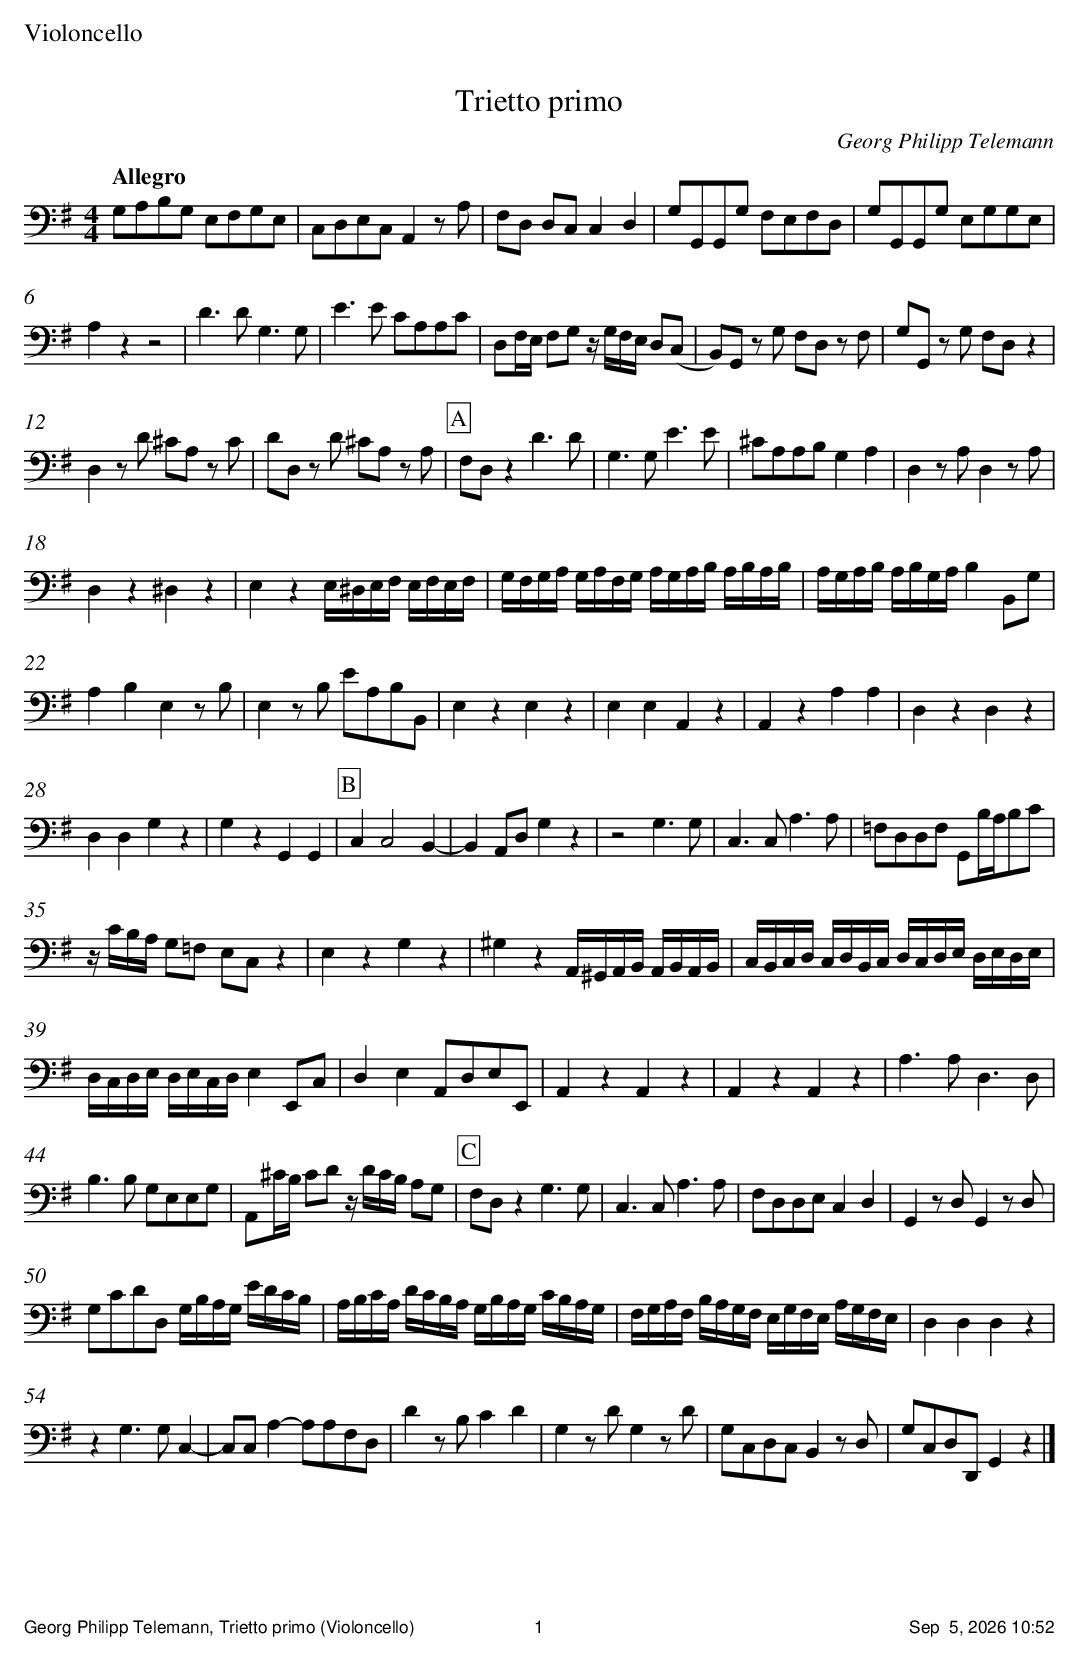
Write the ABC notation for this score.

X:1
%%text Violoncello
T:Trietto primo
C:Georg Philipp Telemann
M:4/4
L:1/8
Q:"Allegro"
K:G clef=bass
G,A,B,G, E,F,G,E, | C,D,E,C, A,,2 z A, | F,D, D,C, C,2 D,2 | G,G,,G,,G, F,E,F,D, | G,G,,G,,G, E,G,G,E, |
A,2 z2 z4 | D3 D G,3 G, | E3 E CA,A,C | D,F,/E,/ F,G, z/ G,/F,/E,/ D,(C, | B,,)G,, z G, F,D, z F, | G,G,, z G, F,D, z2 |
D,2 z D ^CA, z C | DD, z D ^CA, z A, |[P:A] F,D, z2 D3 D | G,3 G, E3 E | ^CA,A,B, G,2 A,2 | D,2 z A, D,2 z A, |
D,2 z2 ^D,2 z2 | E,2 z2 E,/^D,/E,/F,/ E,/F,/E,/F,/ | G,/F,/G,/A,/ G,/A,/F,/G,/ A,/G,/A,/B,/ A,/B,/A,/B,/ | A,/G,/A,/B,/ A,/B,/G,/A,/ B,2 B,,G, |
A,2 B,2 E,2 z B, | E,2 z B, EA,B,B,, | E,2 z2 E,2 z2 | E,2 E,2 A,,2 z2 | A,,2 z2 A,2 A,2 | D,2 z2 D,2 z2 |
D,2 D,2 G,2 z2 | G,2 z2 G,,2 G,,2 |[P:B] C,2 C,4 B,,2- | B,,2 A,,D, G,2 z2 | z4 G,3 G, | C,3 C, A,3 A, | =F,D,D,F, G,,B,/A,/B,C |
z/ C/B,/A,/ G,=F, E,C, z2 | E,2 z2 G,2 z2 | ^G,2 z2 A,,/^G,,/A,,/B,,/ A,,/B,,/A,,/B,,/ | C,/B,,/C,/D,/ C,/D,/B,,/C,/ D,/C,/D,/E,/ D,/E,/D,/E,/ |
D,/C,/D,/E,/ D,/E,/C,/D,/ E,2 E,,C, | D,2 E,2 A,,D,E,E,, | A,,2 z2 A,,2 z2 | A,,2 z2 A,,2 z2 | A,3 A, D,3 D, |
B,3 B, G,E,E,G, | A,,^C/B,/ CD z/ D/C/B,/ A,G, |[P:C] F,D, z2 G,3 G, | C,3 C, A,3 A, | F,D,D,E, C,2 D,2 | G,,2 z D, G,,2 z D, |
G,CDD, G,/B,/A,/G,/ E/D/C/B,/ | A,/B,/C/A,/ D/C/B,/A,/ G,/B,/A,/G,/ C/B,/A,/G,/ | F,/G,/A,/F,/ B,/A,/G,/F,/ E,/G,/F,/E,/ A,/G,/F,/E,/ | D,2 D,2 D,2 z2 |
z2 G,3 G, C,2- | C,C, A,2- A,A,F,D, | D2 z B, C2 D2 | G,2 z D G,2 z D | G,C,D,C, B,,2 z D, | G,C,D,D,, G,,2 z2 |]
